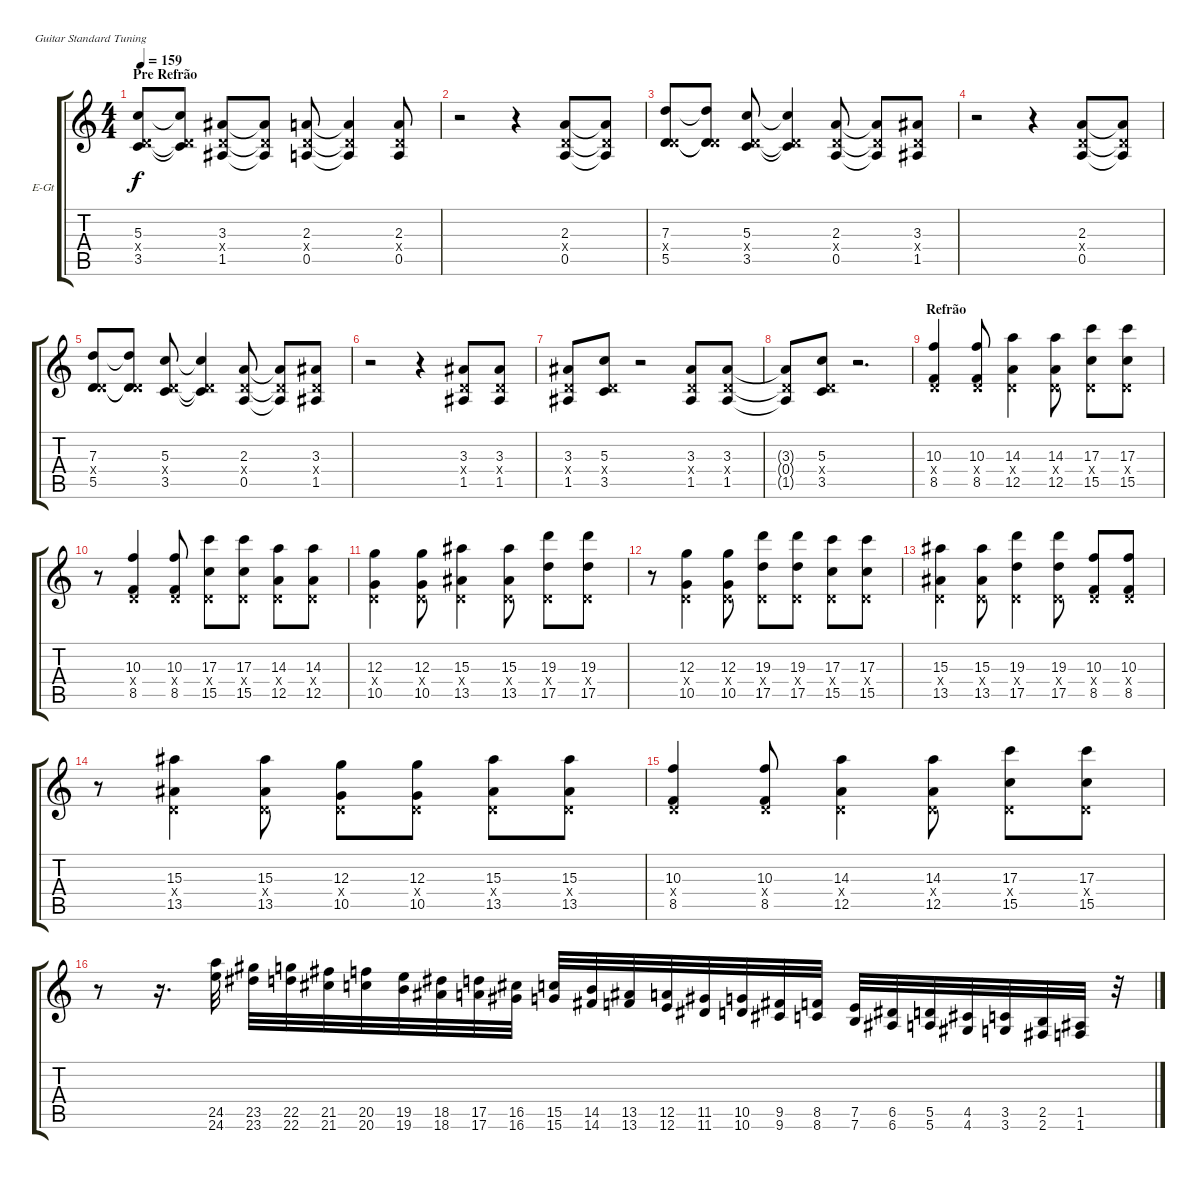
\bracketExtendMode groupsimilarinstruments
\firstSystemTrackNameOrientation horizontal
\otherSystemsTrackNameOrientation horizontal
\track ("Solo Guitar" "E-Gt") {instrument distortionguitar}
\staff {score tabs}
\tuning (E4 B3 G3 D3 A2 E2)
\ts (4 4)
\section ("" "Pre Refrão")
\tempo 159
\clef g2
\scale
0.333333
\ks c
(3.5 0.4{x} 5.3).8{dy f} (3.5{t} 0.4{x t} 5.3{t}).8 (1.5 3.3 0.4{x}).8 (1.5{t} 3.3{t} 0.4{x t}).8 (0.5 0.4{x} 2.3).8 (0.5{t} 0.4{x t} 2.3{t}).4 (0.5 0.4{x} 2.3).8 |
\scale
0.333333 r.2 r.4 (0.5 2.3 0.4{x}).8 (0.5{t} 2.3{t} 0.4{x t}).8 |
\scale
0.333333 (5.5 7.3 0.4{x}).8 (5.5{t} 7.3{t} 0.4{x t}).8 (3.5 5.3 0.4{x}).8 (3.5{t} 5.3{t} 0.4{x t}).4 (0.5 2.3 0.4{x}).8 (0.5{t} 2.3{t} 0.4{x t}).8 (1.5 3.3 0.4{x}).8 |
\scale
0.333333 r.2 r.4 (0.5 0.4{x} 2.3).8 (0.5{t} 0.4{x t} 2.3{t}).8 |
\scale
0.333333 (5.5 7.3 0.4{x}).8 (5.5{t} 7.3{t} 0.4{x t}).8 (3.5 5.3 0.4{x}).8 (3.5{t} 5.3{t} 0.4{x t}).4 (0.5 2.3 0.4{x}).8 (0.5{t} 2.3{t} 0.4{x t}).8 (1.5 3.3 0.4{x}).8 |
\scale
0.333333 r.2 r.4 (1.5 3.3 0.4{x}).8 (1.5 3.3 0.4{x}).8 |
\scale
0.333333 (1.5 3.3 0.4{x}).8 (3.5 5.3 0.4{x}).8 r.2 (1.5 3.3 0.4{x}).8 (1.5 3.3 0.4{x}).8 |
\scale
0.333333 (1.5{t} 3.3{t} 0.4{x t}).8 (3.5 5.3 0.4{x}).8 r.2{d} |
\section ("" "Refrão")
\scale
0.333333 (8.5 10.3 0.4{x}).4 (8.5 10.3 0.4{x}).8 (12.5 14.3 0.4{x}).4 (12.5 14.3 0.4{x}).8 (15.5 17.3 0.4{x}).8 (15.5 17.3 0.4{x}).8 |
\scale
0.333333 r.8 (10.3 8.5 0.4{x}).4 (10.3 8.5 0.4{x}).8 (15.5 17.3 0.4{x}).8 (15.5 17.3 0.4{x}).8 (12.5 14.3 0.4{x}).8 (12.5 14.3 0.4{x}).8 |
\scale
0.333333 (10.5 12.3 0.4{x}).4 (10.5 12.3 0.4{x}).8 (13.5 15.3 0.4{x}).4 (13.5 15.3 0.4{x}).8 (17.5 19.3 0.4{x}).8 (17.5 19.3 0.4{x}).8 |
\scale
0.333333 r.8 (10.5 12.3 0.4{x}).4 (10.5 12.3 0.4{x}).8 (17.5 19.3 0.4{x}).8 (17.5 19.3 0.4{x}).8 (15.5 17.3 0.4{x}).8 (15.5 17.3 0.4{x}).8 |
\scale
0.333333 (13.5 15.3 0.4{x}).4 (13.5 15.3 0.4{x}).8 (17.5 19.3 0.4{x}).4 (17.5 19.3 0.4{x}).8 (8.5 10.3 0.4{x}).8 (8.5 10.3 0.4{x}).8 |
\scale
0.333333 r.8 (13.5 15.3 0.4{x}).4 (13.5 15.3 0.4{x}).8 (10.5 12.3 0.4{x}).8 (10.5 12.3 0.4{x}).8 (13.5 15.3 0.4{x}).8 (13.5 15.3 0.4{x}).8 |
\scale
0.333333 (8.5 10.3 0.4{x}).4 (8.5 10.3 0.4{x}).8 (12.5 14.3 0.4{x}).4 (12.5 14.3 0.4{x}).8 (15.5 17.3 0.4{x}).8 (15.5 17.3 0.4{x}).8 |
\scale
0.333333 r.8 r.16{d} (24.5 24.6).32 (23.6 23.5).32 (22.5 22.6).32 (21.6 21.5).32 (20.5 20.6).32 (19.6 19.5).32 (18.6 18.5).32 (17.6 17.5).32 (16.6 16.5).32 (15.6 15.5).32 (14.5 14.6).32 (13.6 13.5).32 (12.5 12.6).32 (11.6 11.5).32 (10.5 10.6).32 (9.6 9.5).32 (8.5 8.6).32 (7.6 7.5).32 (6.5 6.6).32 (5.6 5.5).32 (4.5 4.6).32 (3.6 3.5).32 (2.6 2.5).32 (1.6 1.5).32 r.32
